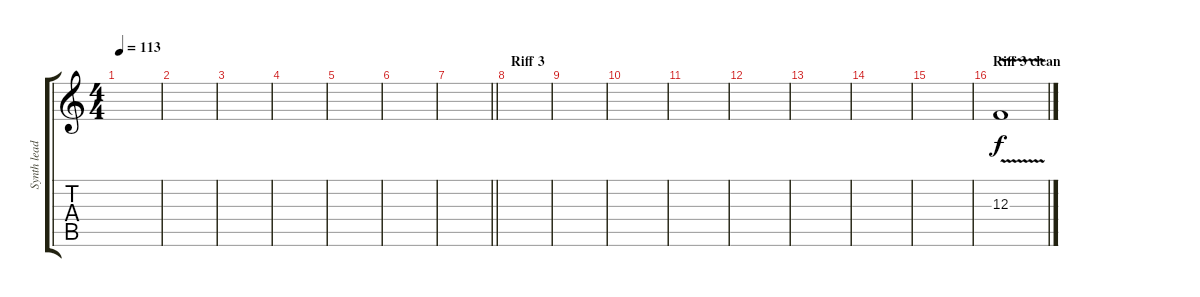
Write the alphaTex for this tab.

\track ("Synth lead" "Synth lead") {instrument ocarina}
\staff {score tabs}
\tuning (D4 A3 F3 C3 G2 D2) {hide}
\ts (4 4)
\tempo 113
\clef g2
\ks c
|
|
|
|
|
|
\barLineRight lightlight
|
\section ("" "Riff 3")
|
|
|
|
|
|
|
|
\section ("" "Riff 3 clean")
12.3{v}.1
